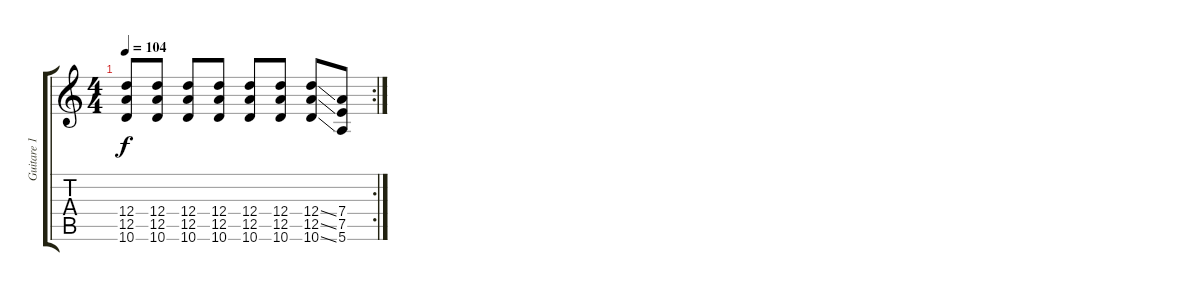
\track ("Guitare 1" "Guitare 1") {instrument distortionguitar}
\staff {score tabs}
\tuning (E4 B3 G3 D3 A2 E2) {hide}
\rc 2
\ts (4 4)
\tempo 104
\clef g2
\ks c
(12.4 12.5 10.6).8{dy f} (12.4 12.5 10.6).8 (12.4 12.5 10.6).8 (12.4 12.5 10.6).8 (12.4 12.5 10.6).8 (12.4 12.5 10.6).8 (12.4{ss} 12.5{ss} 10.6{ss}).8 (7.4 7.5 5.6).8
